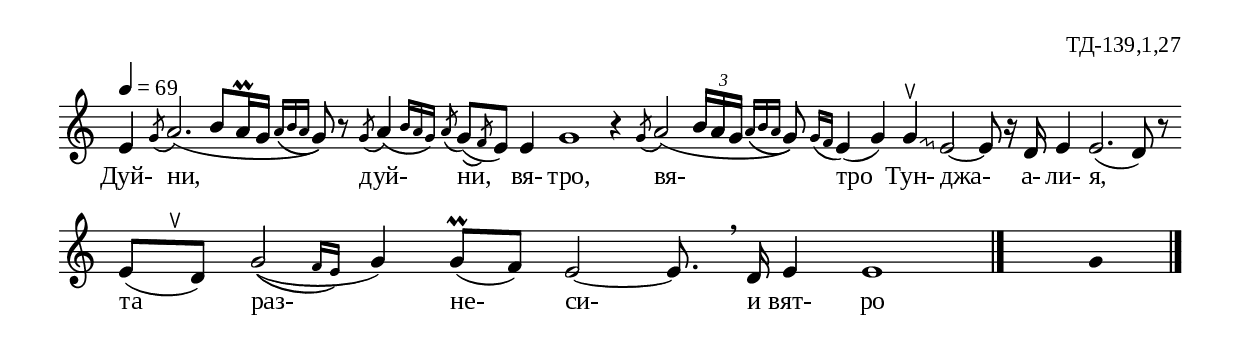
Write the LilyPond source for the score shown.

%{
TD_139_1_27
%}

\include "td-preamble.ly"

\score {
\relative c' {
\tempo 4 = 69
%\time 5/16
\cadenzaOn
\override Glissando #'style = #'zigzag
\phrasingSlurDown
e4 \acciaccatura g8 a2.( b8[ a16\prall g] \grace { a16[\( b a] } g8\)) r
\acciaccatura g8 \afterGrace a4\( { b16[ a g]\) } 
\acciaccatura a8 \afterGrace g([\( { \stdB f8\) \stdE } e]) e4 g1 r4
\bar ""
\acciaccatura g8 a2( \times 2/3 { b16[ a g] } \grace { a16[\( b a] } g8\))
\acciaccatura { g16[ f] } e4( g) g^\ltoe\glissando e2~ e8 r16 d e4 e2.( d8) r
\bar ""
e[( s^\ltoe d]) \afterGrace g2(\( { f16[ e]\) } g4) g8[\prall( f]) e2~ e8. \breathe
d16\noBeam e4 e1
 \bar "|." 
s4 \fixB g
 \bar "|."  
}
\addlyrics { Дуй- ни, дуй- ни, вя- тро, вя- тро Тун- джа- а- ли- я, 
та раз- не- си- и вят- ро }
%
\layout {
     \context { 
	    \Staff \remove "Time_signature_engraver" } 
  indent = #0
  line-width = 190\mm
  ragged-right=##f
}
%
\midi { 
	\context {
		\Score
		tempoWholesPerMinute = #(ly:make-moment 69 4)
		}
	}
}
%
\header{
  opus = "ТД-139,1,27"
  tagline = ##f
}


